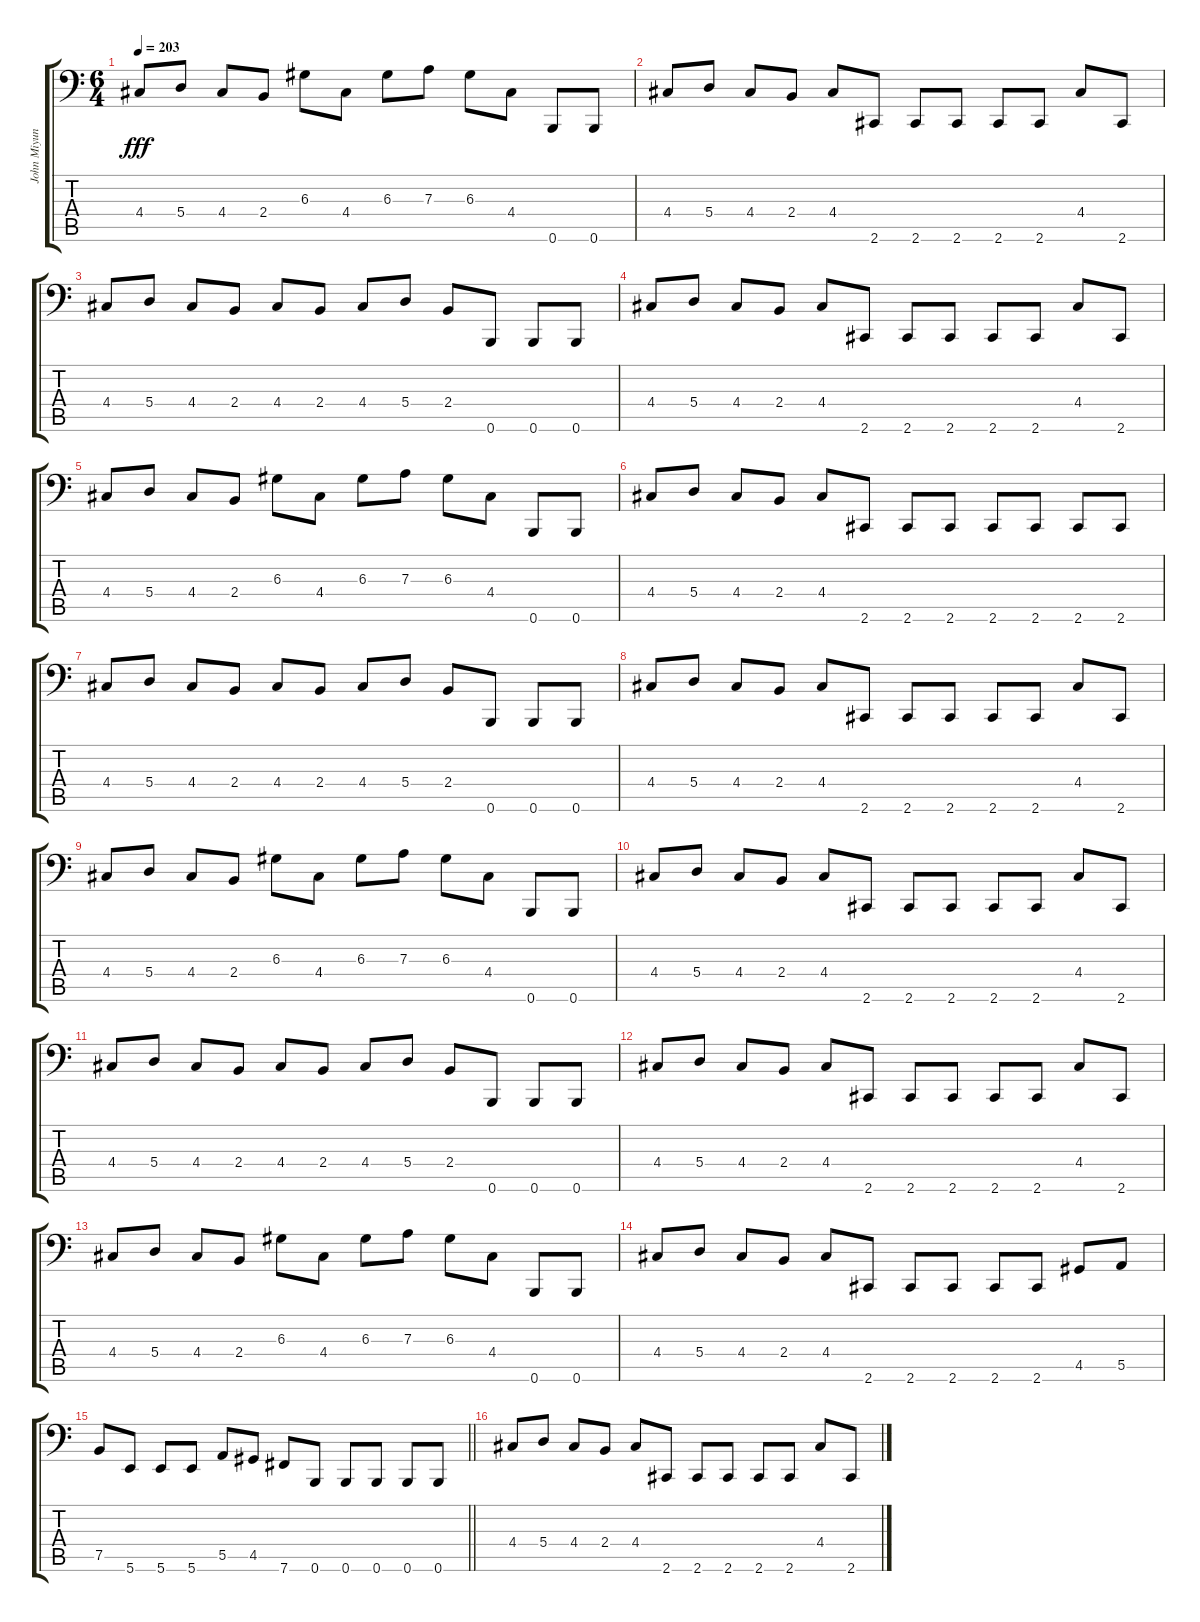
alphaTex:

\track ("John Miyung" "John Miyun") {instrument electricbassfinger}
\staff {score tabs}
\tuning (C3 G2 D2 A1 E1 B0) {hide}
\ts (6 4)
\tempo 203
\clef f4
\ks c
4.4.8{dy fff} 5.4.8 4.4.8 2.4.8 6.3.8 4.4.8 6.3.8 7.3.8 6.3.8 4.4.8 0.6.8 0.6.8 |
4.4.8 5.4.8 4.4.8 2.4.8 4.4.8 2.6.8 2.6.8 2.6.8 2.6.8 2.6.8 4.4.8 2.6.8 |
4.4.8 5.4.8 4.4.8 2.4.8 4.4.8 2.4.8 4.4.8 5.4.8 2.4.8 0.6.8 0.6.8 0.6.8 |
4.4.8 5.4.8 4.4.8 2.4.8 4.4.8 2.6.8 2.6.8 2.6.8 2.6.8 2.6.8 4.4.8 2.6.8 |
4.4.8 5.4.8 4.4.8 2.4.8 6.3.8 4.4.8 6.3.8 7.3.8 6.3.8 4.4.8 0.6.8 0.6.8 |
4.4.8 5.4.8 4.4.8 2.4.8 4.4.8 2.6.8 2.6.8 2.6.8 2.6.8 2.6.8 2.6.8 2.6.8 |
4.4.8 5.4.8 4.4.8 2.4.8 4.4.8 2.4.8 4.4.8 5.4.8 2.4.8 0.6.8 0.6.8 0.6.8 |
4.4.8 5.4.8 4.4.8 2.4.8 4.4.8 2.6.8 2.6.8 2.6.8 2.6.8 2.6.8 4.4.8 2.6.8 |
4.4.8 5.4.8 4.4.8 2.4.8 6.3.8 4.4.8 6.3.8 7.3.8 6.3.8 4.4.8 0.6.8 0.6.8 |
4.4.8 5.4.8 4.4.8 2.4.8 4.4.8 2.6.8 2.6.8 2.6.8 2.6.8 2.6.8 4.4.8 2.6.8 |
4.4.8 5.4.8 4.4.8 2.4.8 4.4.8 2.4.8 4.4.8 5.4.8 2.4.8 0.6.8 0.6.8 0.6.8 |
4.4.8 5.4.8 4.4.8 2.4.8 4.4.8 2.6.8 2.6.8 2.6.8 2.6.8 2.6.8 4.4.8 2.6.8 |
4.4.8 5.4.8 4.4.8 2.4.8 6.3.8 4.4.8 6.3.8 7.3.8 6.3.8 4.4.8 0.6.8 0.6.8 |
4.4.8 5.4.8 4.4.8 2.4.8 4.4.8 2.6.8 2.6.8 2.6.8 2.6.8 2.6.8 4.5.8 5.5.8 |
\barLineRight lightlight
7.5.8 5.6.8 5.6.8 5.6.8 5.5.8 4.5.8 7.6.8 0.6.8 0.6.8 0.6.8 0.6.8 0.6.8 |
4.4.8 5.4.8 4.4.8 2.4.8 4.4.8 2.6.8 2.6.8 2.6.8 2.6.8 2.6.8 4.4.8 2.6.8
